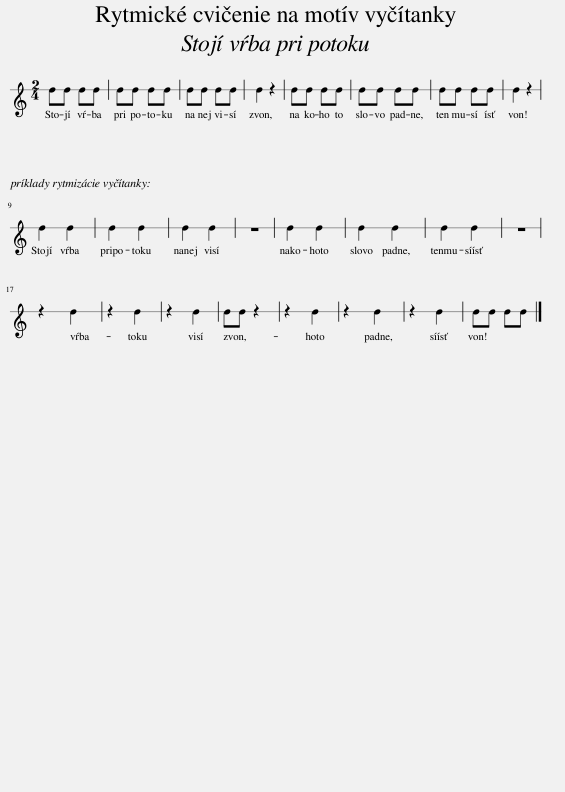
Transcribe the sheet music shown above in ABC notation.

X:1
L:1/8
M:2/4
I:linebreak $
K:C
V:1 treble stafflines=1
V:1
 ff ff | ff ff | ff ff | f2 z2 | ff ff | %5
 ff ff | ff ff | f2 z2 |$ f2 f2 | f2 f2 | %10
 f2 f2 | z4 | f2 f2 | f2 f2 | f2 f2 | %15
 z4 |$ z2 f2 | z2 f2 | z2 f2 | ff z2 | %20
 z2 f2 | z2 f2 | z2 f2 | ff ff |] %24
